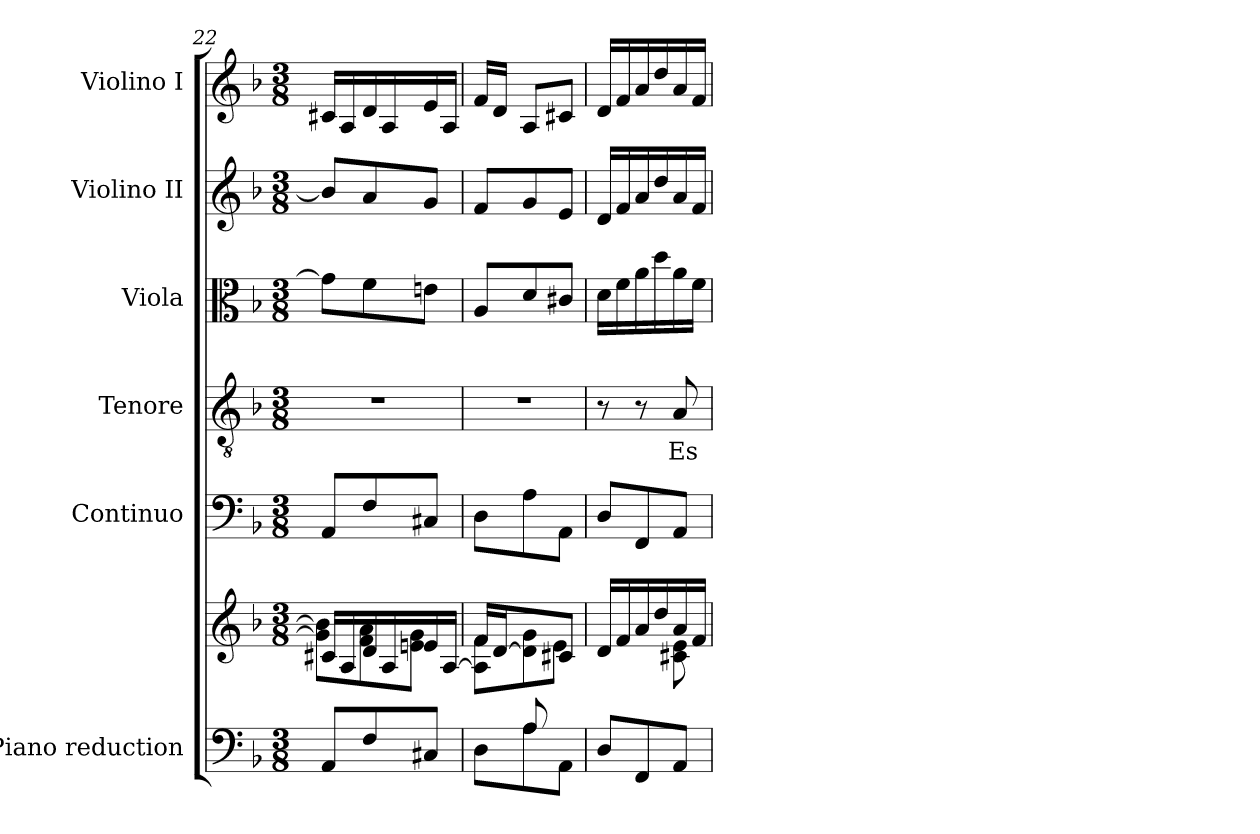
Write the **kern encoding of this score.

**kern	**kern	**kern	**kern	**text	**kern	**kern	**kern
*part6	*part6	*part5	*part4	*part4	*part3	*part2	*part1
*staff7	*staff6	*staff5	*staff4	*staff4	*staff3	*staff2	*staff1
*I"Piano reduction	*	*I"Continuo	*I"Tenore	*	*I"Viola	*I"Violino II	*I"Violino I
*I'Pno	*	*	*	*	*I'Vla	*I'Vln	*I'Vln
*clefF4	*clefG2	*clefF4	*clefGv2	*	*clefC3	*clefG2	*clefG2
*k[b-]	*k[b-]	*k[b-]	*k[b-]	*	*k[b-]	*k[b-]	*k[b-]
*M3/8	*M3/8	*M3/8	*M3/8	*	*M3/8	*M3/8	*M3/8
=22	=22	=22	=22	=22	=22	=22	=22
*	*^	*	*	*	*	*	*
8AA/L	16c#X/LL	8g\] 8b-\]L	8AA/L	4.r	.	8g\L]	8b-/L]	16c#X/LL
.	16A/	.	.	.	.	.	.	16A/
8F/	16d/	8f\ 8a\	8F/	.	.	8f\	8a/	16d/
.	16A/	.	.	.	.	.	.	16A/
8C#X/J	16e/	8en\ 8g\J	8C#X/J	.	.	8en\J	8g/J	16e/
.	[16A/JJ	.	.	.	.	.	.	16A/JJ
=23	=23	=23	=23	=23	=23	=23	=23	=23
*^	*	*	*	*	*	*	*	*
8ryy	8D\L	16f/LL	8A\] 8f\L	8D\L	4.r	.	8A/L	8f/L	16f/LL
.	.	[16d/J	.	.	.	.	.	.	16d/JJ
8A/	8A\	8ryy	8d\] 8g\	8A\	.	.	8d/	8g/	8A/L
8ryy	8AA\J	8c#X/J	8e\J	8AA\J	.	.	8c#X/J	8e/J	8c#X/J
*v	*v	*	*	*	*	*	*	*	*
=24	=24	=24	=24	=24	=24	=24	=24	=24
8D/L	16d/LL	4ryy	8D/L	8r	.	16d\LL	16d/LL	16d/LL
.	16f/	.	.	.	.	16f\	16f/	16f/
8FF/	16a/	.	8FF/	8r	.	16a\	16a/	16a/
.	16dd/	.	.	.	.	16dd\	16dd/	16dd/
!	!	!	!	!	!LO:LY:b	!	!	!
8AA/J	16a/	8c#X\ 8e\	8AA/J	8A/	Es	16a\	16a/	16a/
.	16f/JJ	.	.	.	.	16f\JJ	16f/JJ	16f/JJ
*	*v	*v	*	*	*	*	*	*
=	=	=	=	=	=	=	=
*-	*-	*-	*-	*-	*-	*-	*-
